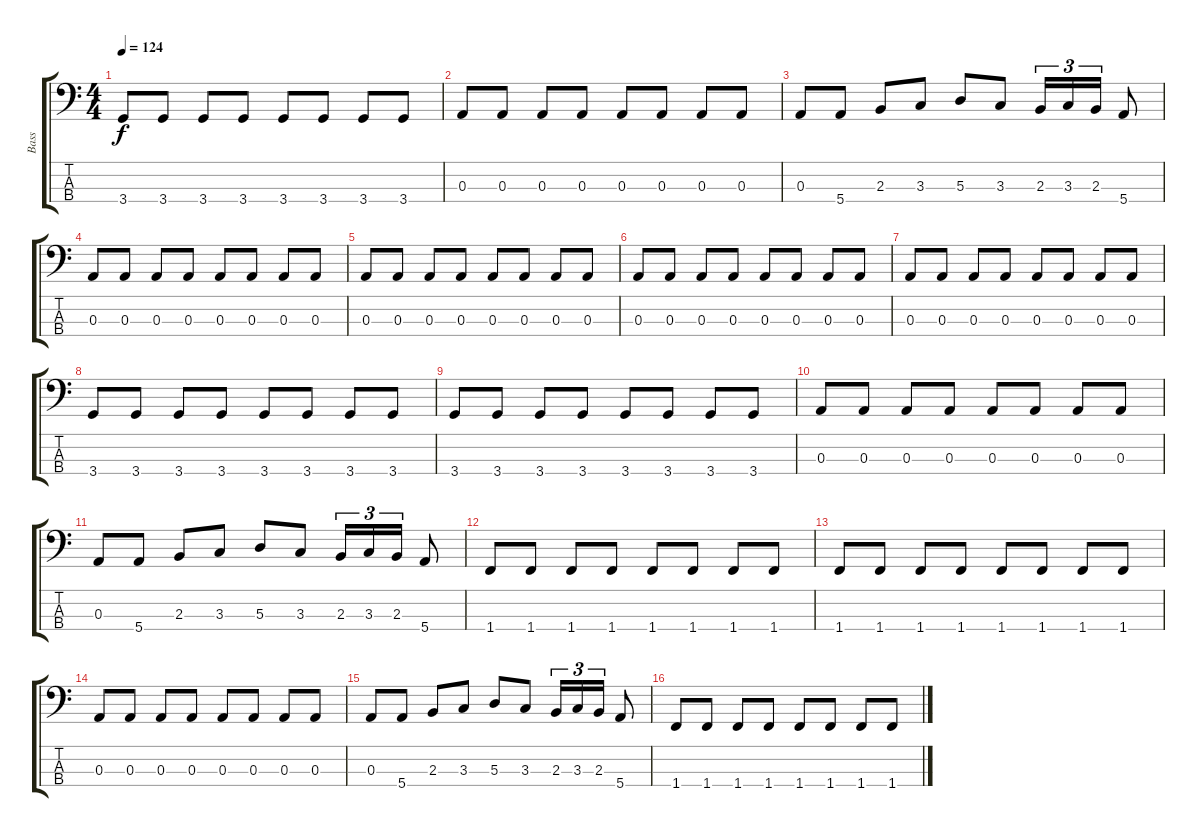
\track ("Bass" "Bass") {instrument electricbassfinger}
\staff {score tabs}
\tuning (G2 D2 A1 E1) {hide}
\ts (4 4)
\tempo 124
\clef f4
\ks c
3.4.8{dy f} 3.4.8 3.4.8 3.4.8 3.4.8 3.4.8 3.4.8 3.4.8 |
0.3.8 0.3.8 0.3.8 0.3.8 0.3.8 0.3.8 0.3.8 0.3.8 |
0.3.8 5.4.8 2.3.8 3.3.8 5.3.8 3.3.8 2.3.16{tu (3 2)} 3.3.16{tu (3 2)} 2.3.16{tu (3 2)} 5.4.8 |
0.3.8 0.3.8 0.3.8 0.3.8 0.3.8 0.3.8 0.3.8 0.3.8 |
0.3.8 0.3.8 0.3.8 0.3.8 0.3.8 0.3.8 0.3.8 0.3.8 |
0.3.8 0.3.8 0.3.8 0.3.8 0.3.8 0.3.8 0.3.8 0.3.8 |
0.3.8 0.3.8 0.3.8 0.3.8 0.3.8 0.3.8 0.3.8 0.3.8 |
3.4.8 3.4.8 3.4.8 3.4.8 3.4.8 3.4.8 3.4.8 3.4.8 |
3.4.8 3.4.8 3.4.8 3.4.8 3.4.8 3.4.8 3.4.8 3.4.8 |
0.3.8 0.3.8 0.3.8 0.3.8 0.3.8 0.3.8 0.3.8 0.3.8 |
0.3.8 5.4.8 2.3.8 3.3.8 5.3.8 3.3.8 2.3.16{tu (3 2)} 3.3.16{tu (3 2)} 2.3.16{tu (3 2)} 5.4.8 |
1.4.8 1.4.8 1.4.8 1.4.8 1.4.8 1.4.8 1.4.8 1.4.8 |
1.4.8 1.4.8 1.4.8 1.4.8 1.4.8 1.4.8 1.4.8 1.4.8 |
0.3.8 0.3.8 0.3.8 0.3.8 0.3.8 0.3.8 0.3.8 0.3.8 |
0.3.8 5.4.8 2.3.8 3.3.8 5.3.8 3.3.8 2.3.16{tu (3 2)} 3.3.16{tu (3 2)} 2.3.16{tu (3 2)} 5.4.8 |
1.4.8 1.4.8 1.4.8 1.4.8 1.4.8 1.4.8 1.4.8 1.4.8
